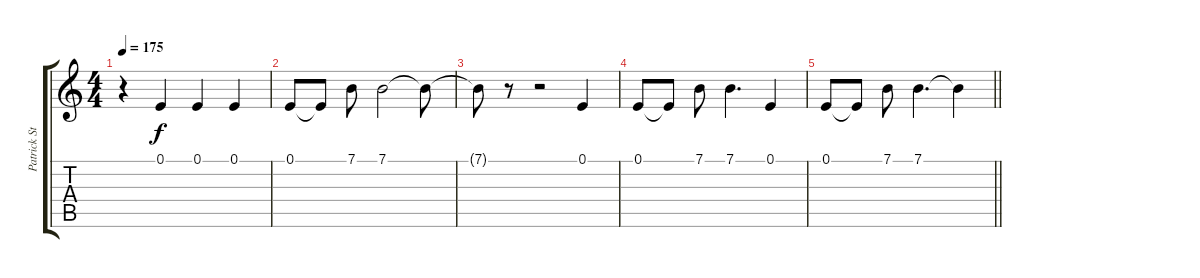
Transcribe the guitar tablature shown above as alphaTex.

\track ("Patrick Stumph (Lead Vocals)" "Patrick St") {instrument oboe}
\staff {score tabs}
\tuning (E4 B3 G3 D3 A2 E2) {hide}
\ts (4 4)
\tempo 175
\clef g2
\ks c
r.4{dy f} 0.1.4 0.1.4 0.1.4 |
0.1.8 0.1{t}.8 7.1.8 7.1.2 7.1{t}.8 |
7.1{t}.8 r.8 r.2 0.1.4 |
0.1.8 0.1{t}.8 7.1.8 7.1.4{d} 0.1.4 |
\barLineRight lightlight
0.1.8 0.1{t}.8 7.1.8 7.1.4{d} 7.1{t}.4
